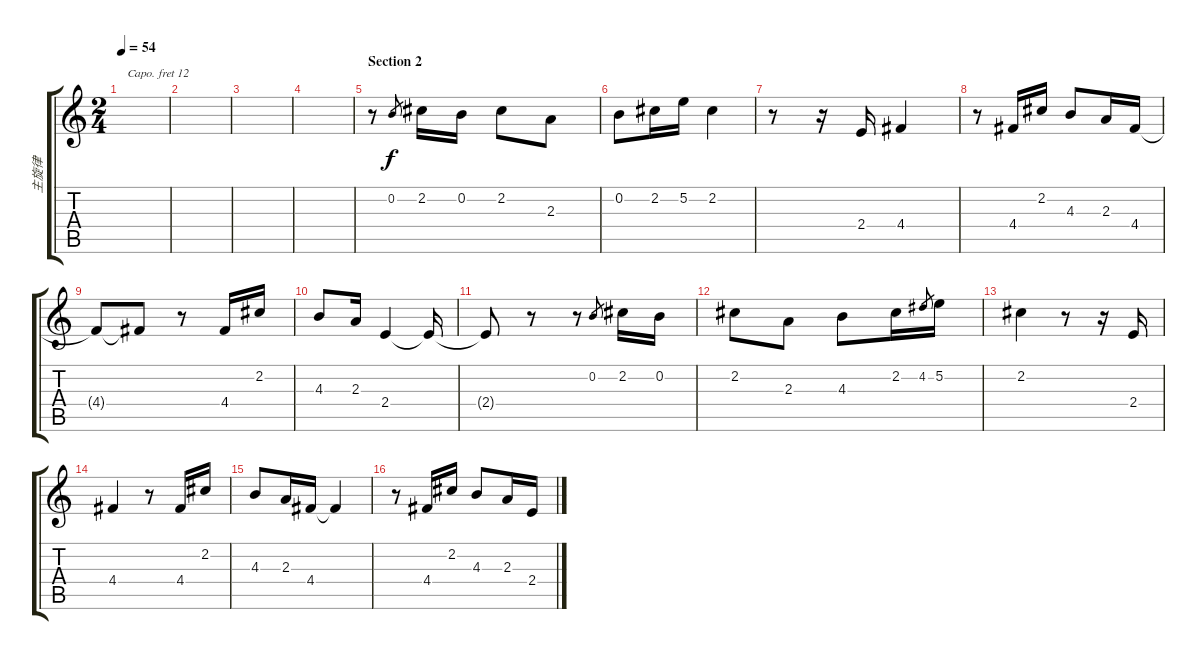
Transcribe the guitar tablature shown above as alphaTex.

\track ("主旋律" "主旋律") {instrument harmonica}
\staff {score tabs}
\capo 12
\tuning (E4 B3 G3 D3 A2 E2) {hide}
\ts (2 4)
\tempo 54
\clef g2
\ks c
|
|
|
|
\section ("" "Section 2")
r.8 0.2.8{gr} 2.2.16 0.2.16 2.2.8 2.3.8 |
0.2.8 2.2.16 5.2.16 2.2.4 |
r.8 r.16 2.4.16 4.4.4 |
r.8 4.4.16 2.2.16 4.3.8 2.3.16 4.4.16 |
4.4{t}.8 4.4{t}.8 r.8 4.4.16 2.2.16 |
4.3.8 2.3.16 2.4.4 2.4{t}.16 |
2.4{t}.8 r.8 r.8 0.2.8{gr} 2.2.16 0.2.16 |
2.2.8 2.3.8 4.3.8 2.2.16 4.2.8{gr} 5.2.16 |
2.2.4 r.8 r.16 2.4.16 |
4.4.4 r.8 4.4.16 2.2.16 |
4.3.8 2.3.16 4.4.16 4.4{t}.4 |
r.8 4.4.16 2.2.16 4.3.8 2.3.16 2.4.16
